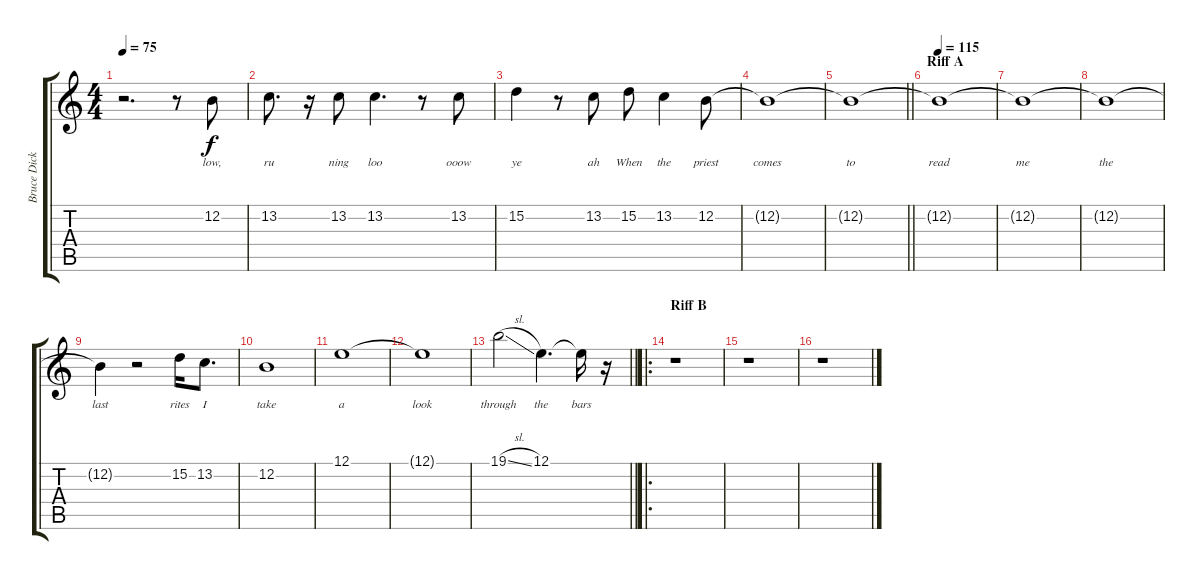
\track ("Bruce Dickinson" "Bruce Dick") {instrument lead2sawtooth}
\staff {score tabs}
\tuning (E4 B3 G3 D3 A2 E2) {hide}
\ts (4 4)
\tempo 75
\clef g2
\ks c
r.2{d dy f} r.8 12.2.8{lyrics (0 "low,") lyrics (1 "") lyrics (2 "") lyrics (3 "") lyrics (4 "")} |
13.2.8{d lyrics (0 "ru") lyrics (1 "") lyrics (2 "") lyrics (3 "") lyrics (4 "")} r.16 13.2.8{lyrics (0 "ning") lyrics (1 "") lyrics (2 "") lyrics (3 "") lyrics (4 "")} 13.2.4{d lyrics (0 "loo") lyrics (1 "") lyrics (2 "") lyrics (3 "") lyrics (4 "")} r.8 13.2.8{lyrics (0 "ooow") lyrics (1 "") lyrics (2 "") lyrics (3 "") lyrics (4 "")} |
15.2.4{lyrics (0 "ye") lyrics (1 "") lyrics (2 "") lyrics (3 "") lyrics (4 "")} r.8 13.2.8{lyrics (0 "ah") lyrics (1 "") lyrics (2 "") lyrics (3 "") lyrics (4 "")} 15.2.8{lyrics (0 "When") lyrics (1 "") lyrics (2 "") lyrics (3 "") lyrics (4 "")} 13.2.4{lyrics (0 "the") lyrics (1 "") lyrics (2 "") lyrics (3 "") lyrics (4 "")} 12.2.8{lyrics (0 "priest") lyrics (1 "") lyrics (2 "") lyrics (3 "") lyrics (4 "")} |
12.2{t}.1{lyrics (0 "comes") lyrics (1 "") lyrics (2 "") lyrics (3 "") lyrics (4 "")} |
\barLineRight lightlight
12.2{t}.1{lyrics (0 "to") lyrics (1 "") lyrics (2 "") lyrics (3 "") lyrics (4 "")} |
\section ("" "Riff A")
\tempo 115
12.2{t}.1{lyrics (0 "read") lyrics (1 "") lyrics (2 "") lyrics (3 "") lyrics (4 "")} |
12.2{t}.1{lyrics (0 "me") lyrics (1 "") lyrics (2 "") lyrics (3 "") lyrics (4 "")} |
12.2{t}.1{lyrics (0 "the") lyrics (1 "") lyrics (2 "") lyrics (3 "") lyrics (4 "")} |
12.2{t}.4{lyrics (0 "last") lyrics (1 "") lyrics (2 "") lyrics (3 "") lyrics (4 "")} r.2 15.2.16{lyrics (0 "rites") lyrics (1 "") lyrics (2 "") lyrics (3 "") lyrics (4 "")} 13.2.8{d lyrics (0 "I") lyrics (1 "") lyrics (2 "") lyrics (3 "") lyrics (4 "")} |
12.2.1{lyrics (0 "take") lyrics (1 "") lyrics (2 "") lyrics (3 "") lyrics (4 "")} |
12.1.1{lyrics (0 "a") lyrics (1 "") lyrics (2 "") lyrics (3 "") lyrics (4 "")} |
12.1{t}.1{lyrics (0 "look") lyrics (1 "") lyrics (2 "") lyrics (3 "") lyrics (4 "")} |
\barLineRight lightlight
19.1{sl}.2{lyrics (0 "through") lyrics (1 "") lyrics (2 "") lyrics (3 "") lyrics (4 "")} 12.1.4{d lyrics (0 "the") lyrics (1 "") lyrics (2 "") lyrics (3 "") lyrics (4 "")} 12.1{t}.16{lyrics (0 "bars") lyrics (1 "") lyrics (2 "") lyrics (3 "") lyrics (4 "")} r.16 |
\ro
\section ("" "Riff B")
r.1 |
r.1 |
r.1
